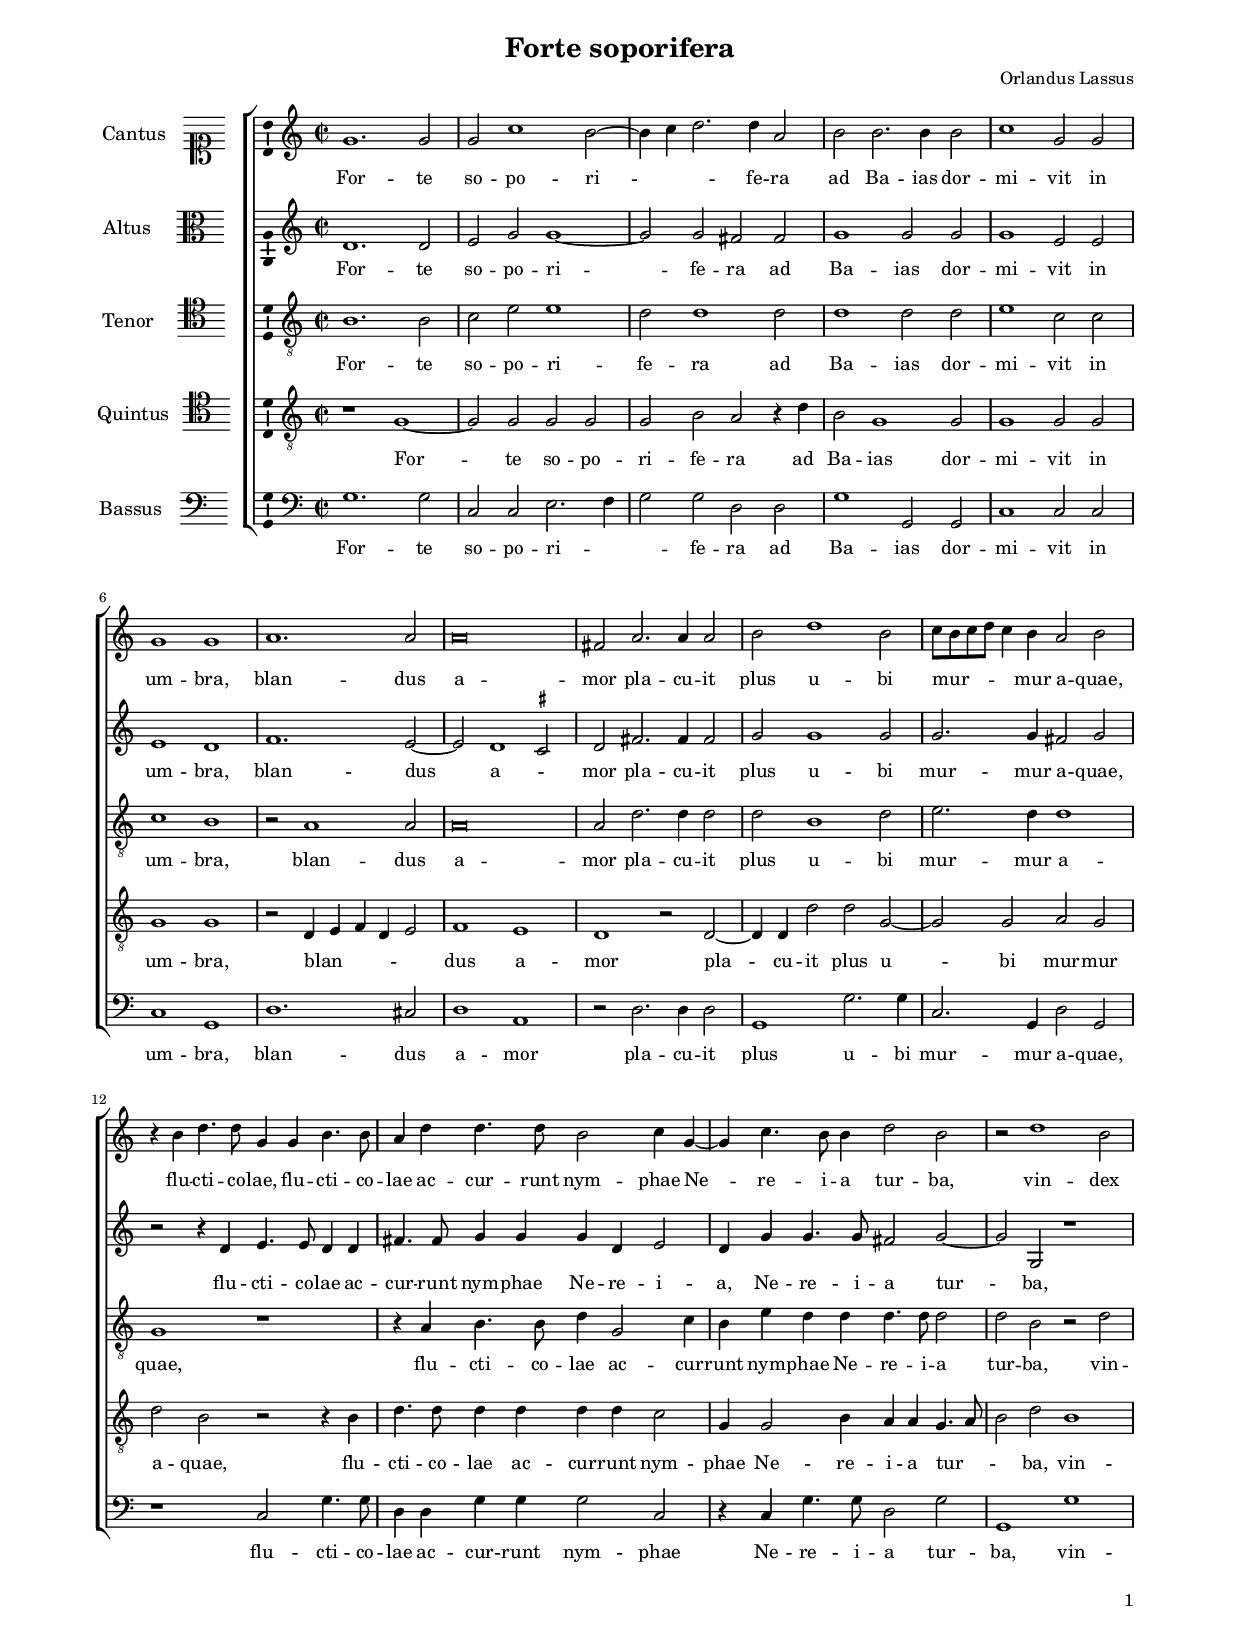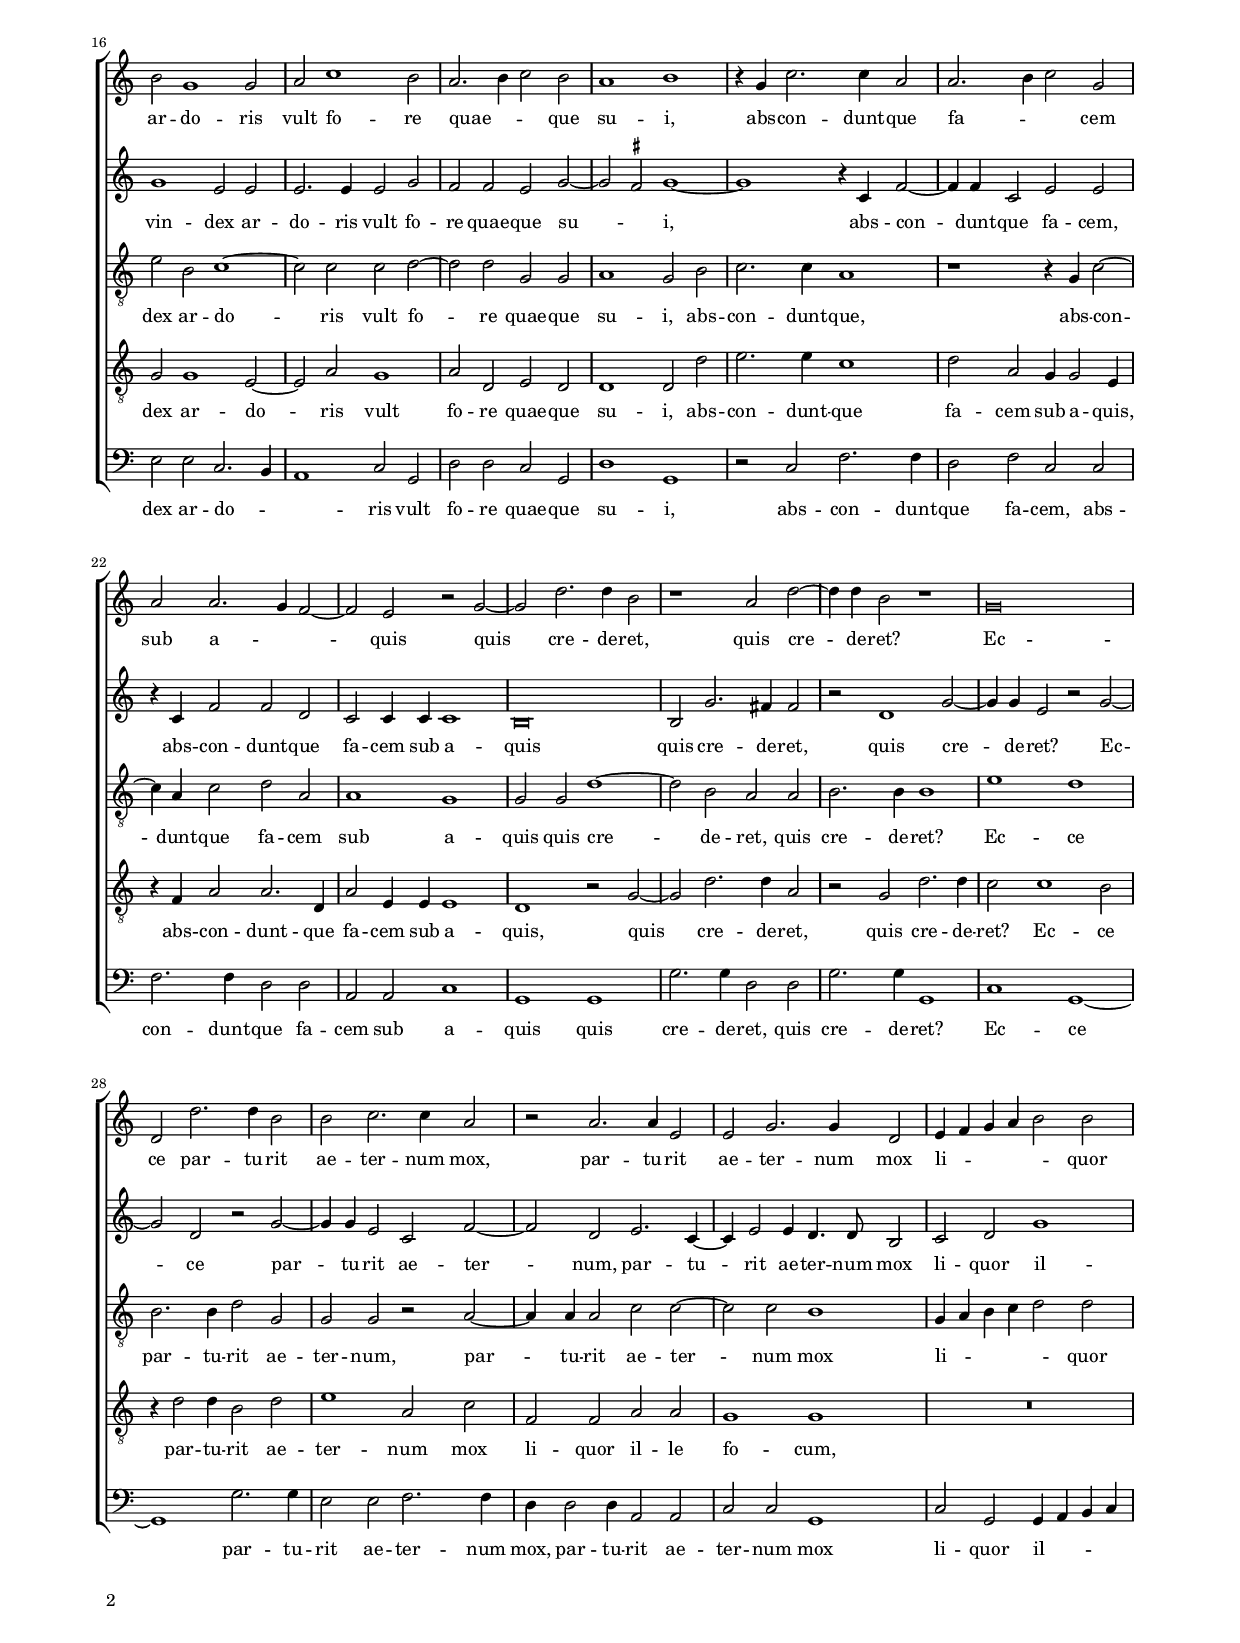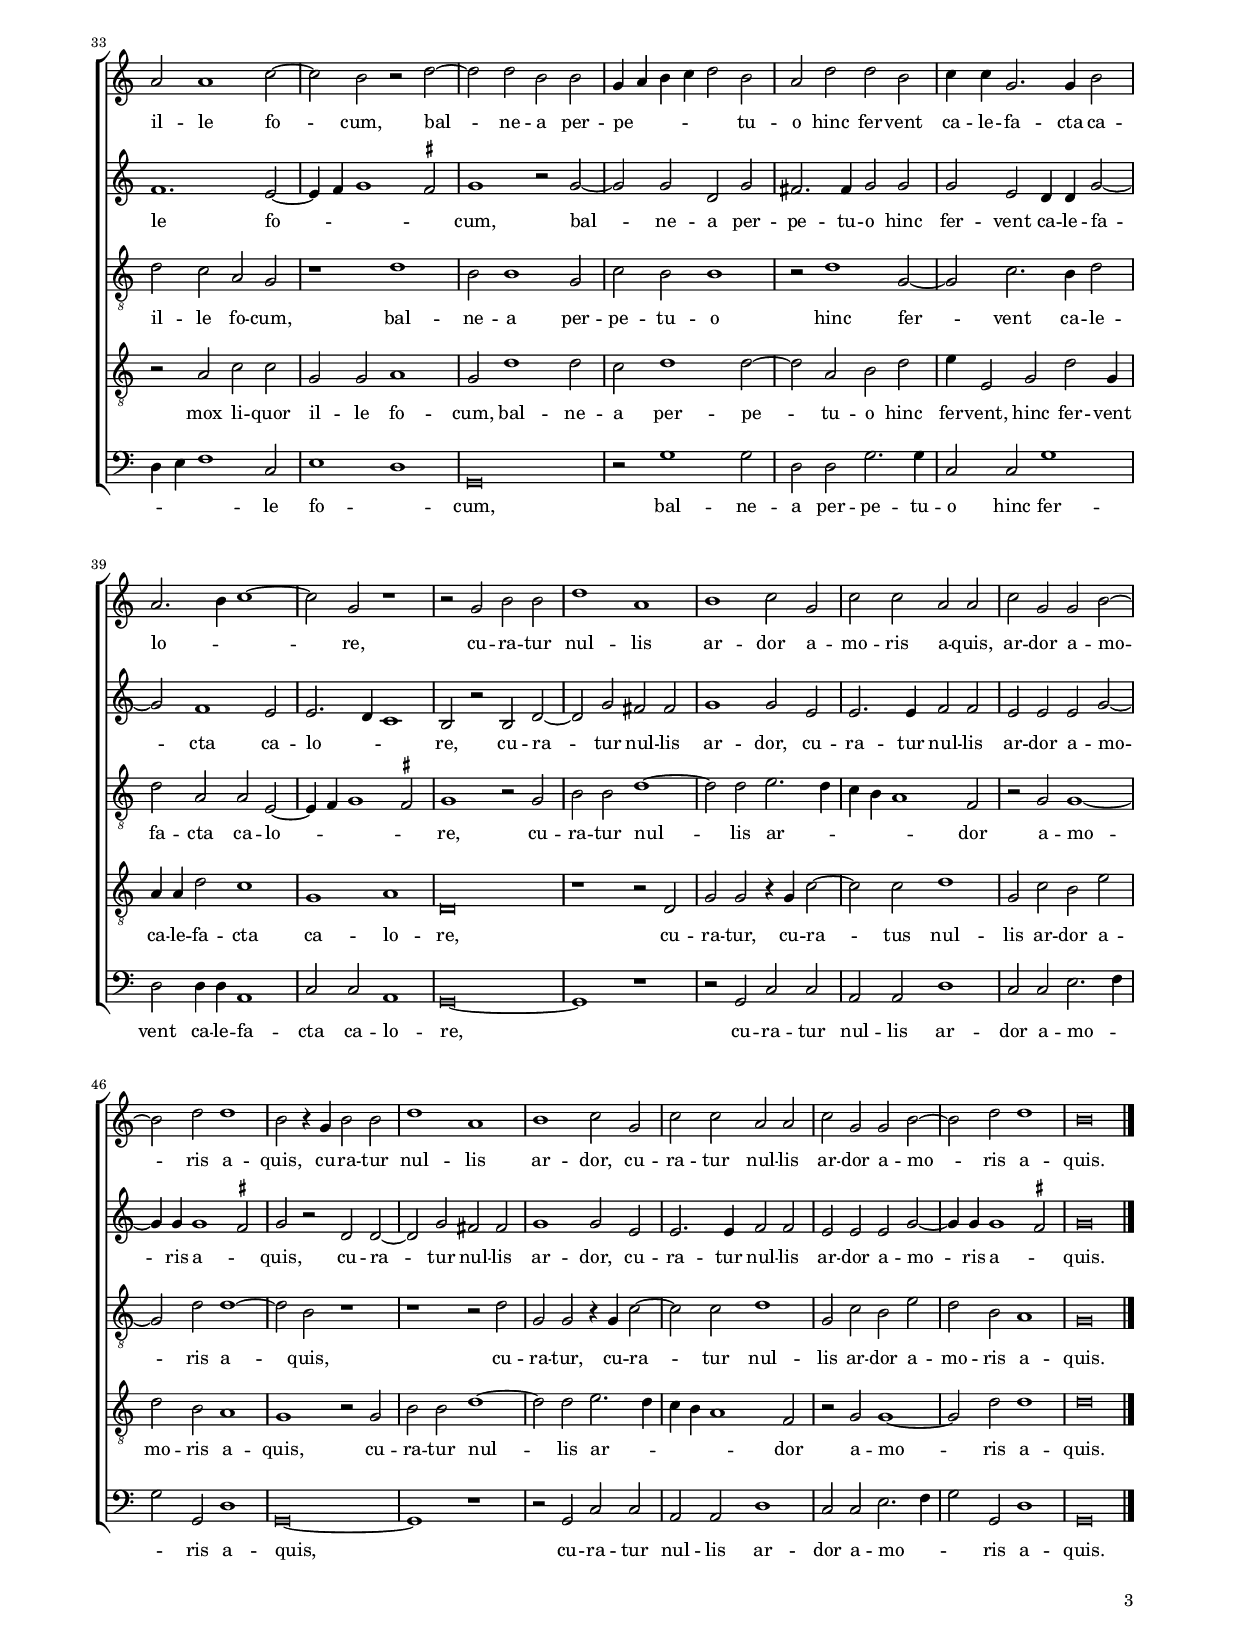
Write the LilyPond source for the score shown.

\header
{
  title="Forte soporifera"
  composer="Orlandus Lassus"
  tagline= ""
}

\version "2.24.1"
\include "deutsch.ly"
#(set-global-staff-size 15)
% #(set-default-paper-size "letter")
#(ly:set-option 'point-and-click #f)


\paper
	{
	top-margin = 1.8 \cm
	bottom-margin = 1.2 \cm
	left-margin = 1.8 \cm
	right-margin = 1.8 \cm
	ragged-bottom = ##f
	ragged-last-bottom = ##f
	print-page-number = ##f
	system-system-spacing = #'((basic-distance . 16) (minimum-distance . 14) (padding . 5) (strechability . 150))
	oddFooterMarkup=\markup   \fill-line { "" \fromproperty #'page:page-number-string }
	evenFooterMarkup=\markup  \fill-line { \fromproperty #'page:page-number-string "" }
	last-bottom-spacing = #'((basic-distance . 12) (minimum-distance . 7) (padding . 4))
%	systems-per-page = 3
%	page-count = 3
%	min-systems-per-page = 3
	markup-system-spacing.basic-distance = #12
	}

	
global = {
	\key c \major
	\time 2/2 \set Score.measureLength = #(ly:make-moment 2/1)
	\skip 1*2*53 \bar "|."
	}

	ficta = { \once \set suggestAccidentals = ##t }

	forget = #(define-music-function (music) (ly:music?) #{
		\accidentalStyle forget
		$music
		\accidentalStyle default
		#})



incipitcantus = \markup { \score {
	{
	\set Staff.instrumentName = \markup { \fontsize #1 "Cantus" }
	\key c \major
	\clef soprano
	s4 \bar ""
	}
	\layout  {
	raggedright = ##t
	indent = 1.6 \cm
	line-width = 2.4\cm
	\context { \Staff \remove Time_signature_engraver }
	\override Staff.Clef.Y-extent = #'(0 . 0)
	}} \hspace #1 }

      
incipitaltus = \markup { \score {
	{
	\set Staff.instrumentName = \markup { \fontsize #1 "Altus" }
	\key c \major
	\clef alto
	s4 \bar ""
	}
	\layout  {
	raggedright = ##t
	indent = 1.6 \cm
	line-width = 2.4\cm
	\context { \Staff \remove Time_signature_engraver }
	\override Staff.Clef.Y-extent = #'(0 . 0)
	}} \hspace #1 }


incipittenor = \markup { \score {
	{
	\set Staff.instrumentName = \markup { \fontsize #1 "Tenor" }
	\key c \major
	\clef tenor
	s4 \bar ""
	}
	\layout  {
	raggedright = ##t
	indent = 1.6 \cm
	line-width = 2.4\cm
	\context { \Staff \remove Time_signature_engraver }
	\override Staff.Clef.Y-extent = #'(0 . 0)
	}} \hspace #1 }
      
      
incipitquintus = \markup { \score {
	{
	\set Staff.instrumentName = \markup { \fontsize #1 "Quintus" }
	\key c \major
	\clef tenor
	s4 \bar ""
	}
	\layout  {
	raggedright = ##t
	indent = 1.6 \cm
	line-width = 2.4\cm
	\context { \Staff \remove Time_signature_engraver }
	\override Staff.Clef.Y-extent = #'(0 . 0)
	}} \hspace #1 }
      
      
incipitbassus = \markup { \score {
	{
	\set Staff.instrumentName = \markup { \fontsize #1 "Bassus" }
	\key c \major
	\clef bass
	s4 \bar ""
	}
	\layout  {
	raggedright = ##t
	indent = 1.6 \cm
	line-width = 2.4\cm
	\context { \Staff \remove Time_signature_engraver }
	\override Staff.Clef.Y-extent = #'(0 . 0)
	}} \hspace #1 }


cantus =  \relative c''
	{
	g1. g2
	g2 c1 h2~
	h4 c d2. d4 a2
	h2 h2. h4 h2
%5
	c1 g2 g |
	g1 g
	a1. a2
	a\breve
	fis2 a2. a4 a2
%10
	h2 d1 h2 |
	c8 h c d c4 h a2 h
	r4 h d4. d8 g,4 g h4. h8
	a4 d d4. d8 h2 c4 g~
	g4 c4. h8 h4 d2 h
%15
	r2 d1 h2 |
	h2 g1 g2
	a2 c1 h2
	a2. h4 c2 h
	a1 h
%20
	r4 g c2. c4 a2 |
	a2. h4 c2 g
	a2 a2. g4 f2~
	f2 e r g~
	g2 d'2. d4 h2
%25
	r1 a2 d~ |
	d4 d h2 r1
	g\breve
	d2 d'2. d4 h2
	h2 c2. c4 a2
%30
	r2 a2. a4 e2 |
	e2 g2. g4 d2
	e4 f g a h2 h
	a2 a1 c2~
	c2 h r d~
%35
	d2 d h h |
	g4 a h c d2 h
	a2 d d h
	c4 c g2. g4 h2
	a2. h4 c1~
%40
	c2 g r1 |
	r2 g h h
	d1 a
	h1 c2 g
	c2 c a a
%45
	c2 g g h~ |
	h2 d d1
	h2 r4 g h2 h
	d1 a
	h1 c2 g
%50
	c2 c a a |
	c2 g g h~
	h2 d d1
	h\breve |
	}


altus =  \relative c'
	{
	d1. d2
	e2 g g1~
	g2 g fis fis
	g1 g2 g
%5
	g1 e2 e |
	e1 d
	f1. e2~
	e2 d1 \ficta cis2
	d2 fis2. fis4 fis2
%10
	g2 g1 g2 |
	g2. g4 fis2 g
	r2 r4 d e4. e8 d4 d
	fis4. fis8 g4 g g d e2
	d4 g g4. g8 fis2 g~
%15
	g2 g, r1 |
	g'1 e2 e
	e2. e4 e2 g
	f2 f e g~
	g2 \ficta fis g1~
%20
	g1 r4 c, f2~ |
	f4 f c2 e e
	r4 c f2 f d
	c2 c4 c c1
	h\breve
%25
	h2 g'2. fis4 fis2 |
	r2 d1 g2~
	g4 g e2 r g~
	g2 d r g~
	g4 g e2 c f~
%30
	f2 d e2. c4~ |
	c4 e2 e4 d4. d8 h2
	c2 d g1
	f1. e2~
	e4 f g1 \ficta fis2
%35
	g1 r2 g~ |	
	g2 g d g
	fis2. fis4 g2 g
	g2 e d4 d g2~
	g2 f1 e2
%40
	e2. d4 c1 |
	h2 r h d~
	d2 g fis fis
	g1 g2 e
	e2. e4 f2 f
%45
	e2 e e g~ |
	g4 g g1 \ficta fis2
	g2 r d d~
	d2 g fis fis
	g1 g2 e
%50
	e2. e4 f2 f |
	e2 e e g~
	g4 g g1 \ficta fis2
	g\breve |
	}


tenor =  \relative c'
	{
	h1. h2
	c2 e e1
	d2 d1 d2
	d1 d2 d
%5
	e1 c2 c |
	c1 h
	r2 a1 a2
	a\breve
	a2 d2. d4 d2
%10
	d2 h1 d2 |
	e2. d4 d1
	g,1 r
	r4 a h4. h8 d4 g,2 c4
	h4 e d d d4. d8 d2
%15
	d2 h r d |
	e2 h c1~
	c2 c c d~
	d2 d g, g
	a1 g2 h
%20
	c2. c4 a1 |
	r1 r4 g c2~
	c4 a c2 d a
	a1 g
	g2 g d'1~
%25
	d2 h a a |
	h2. h4 h1
	e1 d
	h2. h4 d2 g,
	g2 g r a~
%30
	a4 a a2 c c~ |
	c2 c h1
	g4 a h c d2 d
	d2 c a g
	r1 d'
%35
	h2 h1 g2 |
	c2 h h1
	r2 d1 g,2~
	g2 c2. h4 d2
	d2 a a e~
%40
	e4 f g1 \ficta fis2 |
	g1 r2 g
	h2 h d1~
	d2 d e2. d4
	c4 h a1 f2
%45
	r2 g g1~ |
	g2 d' d1~
	d2 h r1
	r1 r2 d
	g,2 g r4 g c2~
%50
	c2 c d1 |
	g,2 c h e
	d2 h a1
	g\breve |
	}


quintus  =  \relative c'
	{
	r1 g~
	g2 g g g
	g2 h a r4 d
	h2 g1 g2
%5
	g1 g2 g |
	g1 g
	r2 d4 e f d e2
	f1 e
	d1 r2 d~
%10
	d4 d d'2 d g,~ |
	g2 g a g
	d' h r r4 h
	d4. d8 d4 d d d c2
	g4 g2 h4 a a g4. a8
%15
	h2 d h1 |
	g2 g1 e2~
	e2 a g1
	a2 d, e d
	d1 d2 d'
%20
	e2. e4 c1 |
	d2 a g4 g2 e4
	r4 f a2 a2. d,4
	a'2 e4 e e1
	d1 r2 g~
%25
	g2 d'2. d4 a2 |
	r2 g d'2. d4
	c2 c1 h2
	r4 d2 d4 h2 d
	e1 a,2 c
%30
	f,2 f a a |
	g1 g
	R\breve
	r2 a c c
	g2 g a1
%35
	g2 d'1 d2 |
	c2 d1 d2~
	d2 a h d
	e4 e,2 g d' g,4
	a4 a d2 c1
%40
	g1 a |
	d,\breve
	r1 r2 d
	g2 g r4 g c2~
	c2 c d1
%45
	g,2 c h e |
	d2 h a1
	g1 r2 g
	h2 h d1~
	d2 d e2. d4
%50
	c4 h a1 f2 |
	r2 g g1~
	g2 d' d1
	d\breve |
	}


bassus  =  \relative c
	{
	g'1. g2
	c,2 c e2. f4
	g2 g d d
	g1 g,2 g
%5
	c1 c2 c |
	c1 g
	d'1. cis2
	d1 a
	r2 d2. d4 d2
%10
	g,1 g'2. g4 |
	c,2. g4 d'2 g,
	r1 c2 g'4. g8
	d4 d g g g2 c,
	r4 c g'4. g8 d2 g
%15
	g,1 g' |
	e2 e c2. h4
	a1 c2 g
	d'2 d c g
	d'1 g,
%20
	r2 c f2. f4 |
	d2 f c c
	f2. f4 d2 d
	a2 a c1
	g1 g
%25
	g'2. g4 d2 d |
	g2. g4 g,1
	c1 g~
	g1 g'2. g4
	e2 e f2. f4
%30
	d4 d2 d4 a2 a |
	c2 c g1
	c2 g g4 a h c
	d4 e f1 c2
	e1 d
%35
	g,\breve |
	r2 g'1 g2
	d2 d g2. g4
	c,2 c g'1
	d2 d4 d a1
%40
	c2 c a1 |
	g\breve~
	g1 r
	r2 g c c
	a2 a d1
%45
	c2 c e2. f4 |
	g2 g, d'1
	g,\breve~
	g1 r
	r2 g c c
%50
	a2 a d1 |
	c2 c e2. f4
	g2 g, d'1
	g,\breve |
	}


lyricscantus = \lyricmode {
	For -- te so -- po -- ri -- _ _ fe -- ra ad Ba -- ias dor -- mi -- vit in um -- bra,
	blan -- dus a -- mor pla -- cu -- it plus u -- bi mur -- _ _ _ _ mur a -- quae,
	flu -- cti -- co -- lae,
	flu -- cti -- co -- lae ac -- cur -- runt nym -- phae Ne -- re -- i -- a tur -- ba,
	vin -- dex ar -- do -- ris vult fo -- re quae -- _ _ que su -- i,
	abs -- con -- dunt -- que fa -- _ _ cem sub a -- _ _ quis quis cre -- de -- ret,
	quis cre -- de -- ret?
	Ec -- ce par -- tu -- rit ae -- ter -- num mox,
	par -- tu -- rit ae -- ter -- num mox
	li -- _ _ _ _ quor il -- le fo -- cum,
	bal -- ne -- a per -- pe -- _ _ _ _ tu -- o hinc fer -- vent ca -- le -- fa -- cta ca -- lo -- _ _ re,
	cu -- ra -- tur nul -- lis
	ar -- dor a -- mo -- ris a -- quis,
	ar -- dor a -- mo -- ris a -- quis,
	cu -- ra -- tur nul -- lis
	ar -- dor,
	cu -- ra -- tur nul -- lis
	ar -- dor a -- mo -- ris a -- quis.
	}


lyricsaltus = \lyricmode {
	For -- te so -- po -- ri -- fe -- ra ad Ba -- ias dor -- mi -- vit in um -- bra,
	blan -- dus a -- _ mor pla -- cu -- it plus u -- bi mur -- mur a -- quae,
	flu -- cti -- co -- lae ac -- cur -- runt nym -- phae Ne -- re -- i -- a,
	Ne -- re -- i -- a tur -- ba,
	vin -- dex ar -- do -- ris vult fo -- re quae -- que su -- _ i,
	abs -- con -- dunt -- que fa -- cem,
	abs -- con -- dunt -- que fa -- cem sub a -- quis quis cre -- de -- ret,
	quis cre -- de -- ret?
	Ec -- ce par -- tu -- rit ae -- ter -- num,
	par -- tu -- rit ae -- ter -- num mox
	li -- quor il -- le fo -- _ _ _ cum,
	bal -- ne -- a per -- pe -- tu -- o hinc fer -- vent ca -- le -- fa -- cta ca -- lo -- _ _ re,
	cu -- ra -- tur nul -- lis ar -- dor,
	cu -- ra -- tur nul -- lis ar -- dor a -- mo -- ris a -- _ quis,
	cu -- ra -- tur nul -- lis ar -- dor,
	cu -- ra -- tur nul -- lis
	ar -- dor a -- mo -- ris a -- _ quis.
	}


lyricstenor = \lyricmode {
	For -- te so -- po -- ri -- fe -- ra ad Ba -- ias dor -- mi -- vit in um -- bra,
	blan -- dus a -- mor pla -- cu -- it plus u -- bi mur -- mur a -- quae,
	flu -- cti -- co -- lae ac -- cur -- runt nym -- phae Ne -- re -- i -- a tur -- ba,
	vin -- dex ar -- do -- ris vult fo -- re quae -- que su -- i,
	abs -- con -- dunt -- que,
	abs -- con -- dunt -- que fa -- cem sub a -- quis quis cre -- de -- ret,
	quis cre -- de -- ret?
	Ec -- ce par -- tu -- rit ae -- ter -- num,
	par -- tu -- rit ae -- ter -- num mox
	li -- _ _ _ _ quor il -- le fo -- cum,
	bal -- ne -- a per -- pe -- tu -- o hinc fer -- vent ca -- le -- fa -- cta ca -- lo -- _ _ _ re,
	cu -- ra -- tur nul -- lis
	ar -- _ _ _ _ dor a -- mo -- ris a -- quis,
	cu -- ra -- tur,
	cu -- ra -- tur nul -- lis
	ar -- dor a -- mo -- ris a -- quis.
	}


lyricsquintus = \lyricmode {
	For -- te so -- po -- ri -- fe -- ra ad Ba -- ias dor -- mi -- vit in um -- bra,
	blan -- _ _ _ _ dus a -- mor pla -- cu -- it plus u -- bi mur -- mur a -- quae,
	flu -- cti -- co -- lae ac -- cur -- runt nym -- phae Ne -- re -- i -- a tur -- _ _ ba,
	vin -- dex ar -- do -- ris vult fo -- re quae -- que su -- i,
	abs -- con -- dunt -- que fa -- cem sub a -- quis,
	abs -- con -- dunt -- que fa -- cem sub a -- quis, quis cre -- de -- ret,
	quis cre -- de -- ret?
	Ec -- ce par -- tu -- rit ae -- ter -- num mox
	li -- quor il -- le fo -- cum,
	mox li -- quor il -- le fo -- cum,
	bal -- ne -- a per -- pe -- tu -- o hinc fer -- vent,
	hinc fer -- vent ca -- le -- fa -- cta ca -- lo -- re,
	cu -- ra -- tur,
	cu -- ra -- tus nul -- lis
	ar -- dor a -- mo -- ris a -- quis,
	cu -- ra -- tur nul -- lis
	ar -- _ _ _ _ dor a -- mo -- ris a -- quis.
	}


lyricsbassus = \lyricmode {
	For -- te so -- po -- ri -- _ _ fe -- ra ad Ba -- ias dor -- mi -- vit in um -- bra,
	blan -- dus a -- mor pla -- cu -- it plus u -- bi mur -- mur a -- quae,
	flu -- cti -- co -- lae ac -- cur -- runt nym -- phae Ne -- re -- i -- a tur -- ba,
	vin -- dex ar -- do -- _ _ ris vult fo -- re quae -- que su -- i,
	abs -- con -- dunt -- que fa -- cem,
	abs -- con -- dunt -- que fa -- cem sub a -- quis quis cre -- de -- ret,
	quis cre -- de -- ret?
	Ec -- ce par -- tu -- rit ae -- ter -- num mox,
	par -- tu -- rit ae -- ter -- num mox
	li -- quor il -- _ _ _ _ _ _ le fo -- _ cum,
	bal -- ne -- a per -- pe -- tu -- o hinc fer -- vent ca -- le -- fa -- cta ca -- lo -- re,
	cu -- ra -- tur nul -- lis
	ar -- dor a -- mo -- _ _ ris a -- quis,
	cu -- ra -- tur nul -- lis
	ar -- dor a -- mo -- _ _ ris a -- quis.
	}


\score
{  
	\transpose c c {
	\new ChoirStaff \with { \override StaffGrouper.staff-staff-spacing.basic-distance = #12 }
	<<

	\new Staff << \global
	\new Voice="v1" {
		\set Staff.instrumentName=\incipitcantus
%		\set Staff.instrumentName= "S"
		\set Staff.midiInstrument = "reed organ"
		\clef violin
		\cantus }
	\new Lyrics \lyricsto "v1" {\lyricscantus }
	>>


	\new Staff << \global
	\new Voice="v2" {
		\set Staff.instrumentName=\incipitaltus
%		\set Staff.instrumentName= "A"
		\set Staff.midiInstrument = "reed organ"
		\clef violin 
		\altus}
	\new Lyrics \lyricsto "v2" {\lyricsaltus }
	>>


	\new Staff << \global
	\new Voice="v3" {
		\set Staff.instrumentName=\incipittenor
%		\set Staff.instrumentName= "T"
		\set Staff.midiInstrument = "reed organ"
		\clef "G_8"
		\tenor }
	\new Lyrics \lyricsto "v3" {\lyricstenor }
	>>


	\new Staff << \global
	\new Voice="v5" {
		\set Staff.instrumentName=\incipitquintus
%		\set Staff.instrumentName= "Q"
		\set Staff.midiInstrument = "reed organ"
		\clef "G_8"
		\quintus}
	\new Lyrics \lyricsto "v5" {\lyricsquintus }
	>>


	\new Staff << \global
	\new Voice="v4" {
		\set Staff.instrumentName=\incipitbassus
%		\set Staff.instrumentName= "B"
		\set Staff.midiInstrument = "reed organ"
		\clef bass 
		\bassus }
	\new Lyrics \lyricsto "v4" {\lyricsbassus}
	>>

	>>
	} % transpose

	\layout
	{
	indent = 2.5\cm
	\context { \Lyrics \override VerticalAxisGroup.nonstaff-relatedstaff-spacing.padding = #1.4 }
%	\context { \Lyrics \override LyricText.font-size = #1 }
	\context { \Staff \override TimeSignature.break-visibility = #end-of-line-invisible }
	\context { \Staff \consists Ambitus_engraver }
	\context { \Score \override BarNumber.padding = #2 }
	\context { \Voice \override NoteHead.style = #'baroque }
	}

\midi
	{
	\tempo 2 = 90
	}

}


% EOF
